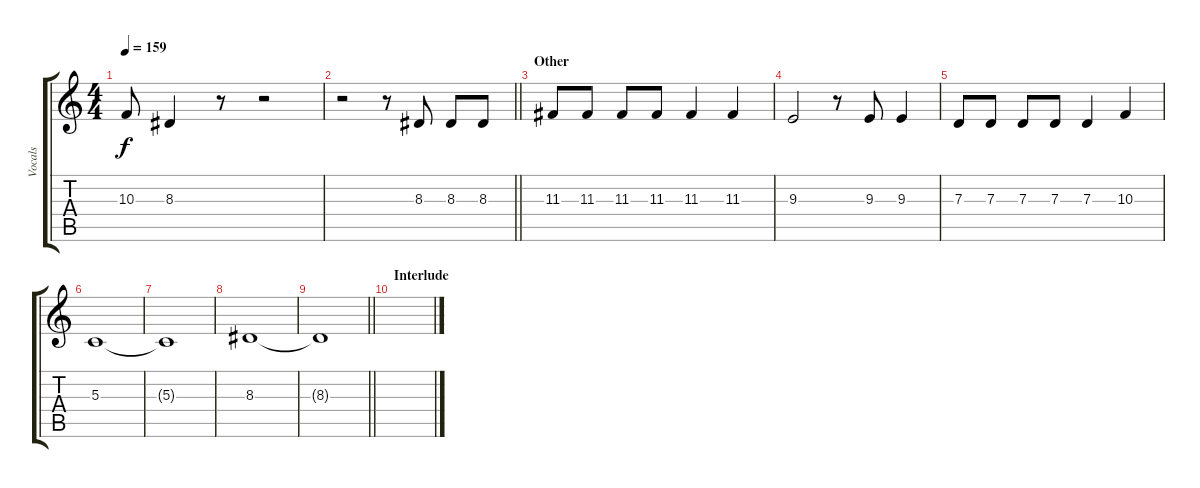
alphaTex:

\track ("Vocals" "Vocals") {instrument cello}
\staff {score tabs}
\tuning (E4 B3 G3 D3 A2 E2) {hide}
\ts (4 4)
\tempo 159
\clef g2
\ks c
10.3.8{dy f} 8.3.4 r.8 r.2 |
\barLineRight lightlight
r.2 r.8 8.3.8 8.3.8 8.3.8 |
\section ("" "Other")
11.3.8 11.3.8 11.3.8 11.3.8 11.3.4 11.3.4 |
9.3.2 r.8 9.3.8 9.3.4 |
7.3.8 7.3.8 7.3.8 7.3.8 7.3.4 10.3.4 |
5.3.1 |
5.3{t}.1 |
8.3.1 |
\barLineRight lightlight
8.3{t}.1 |
\section ("" "Interlude")
